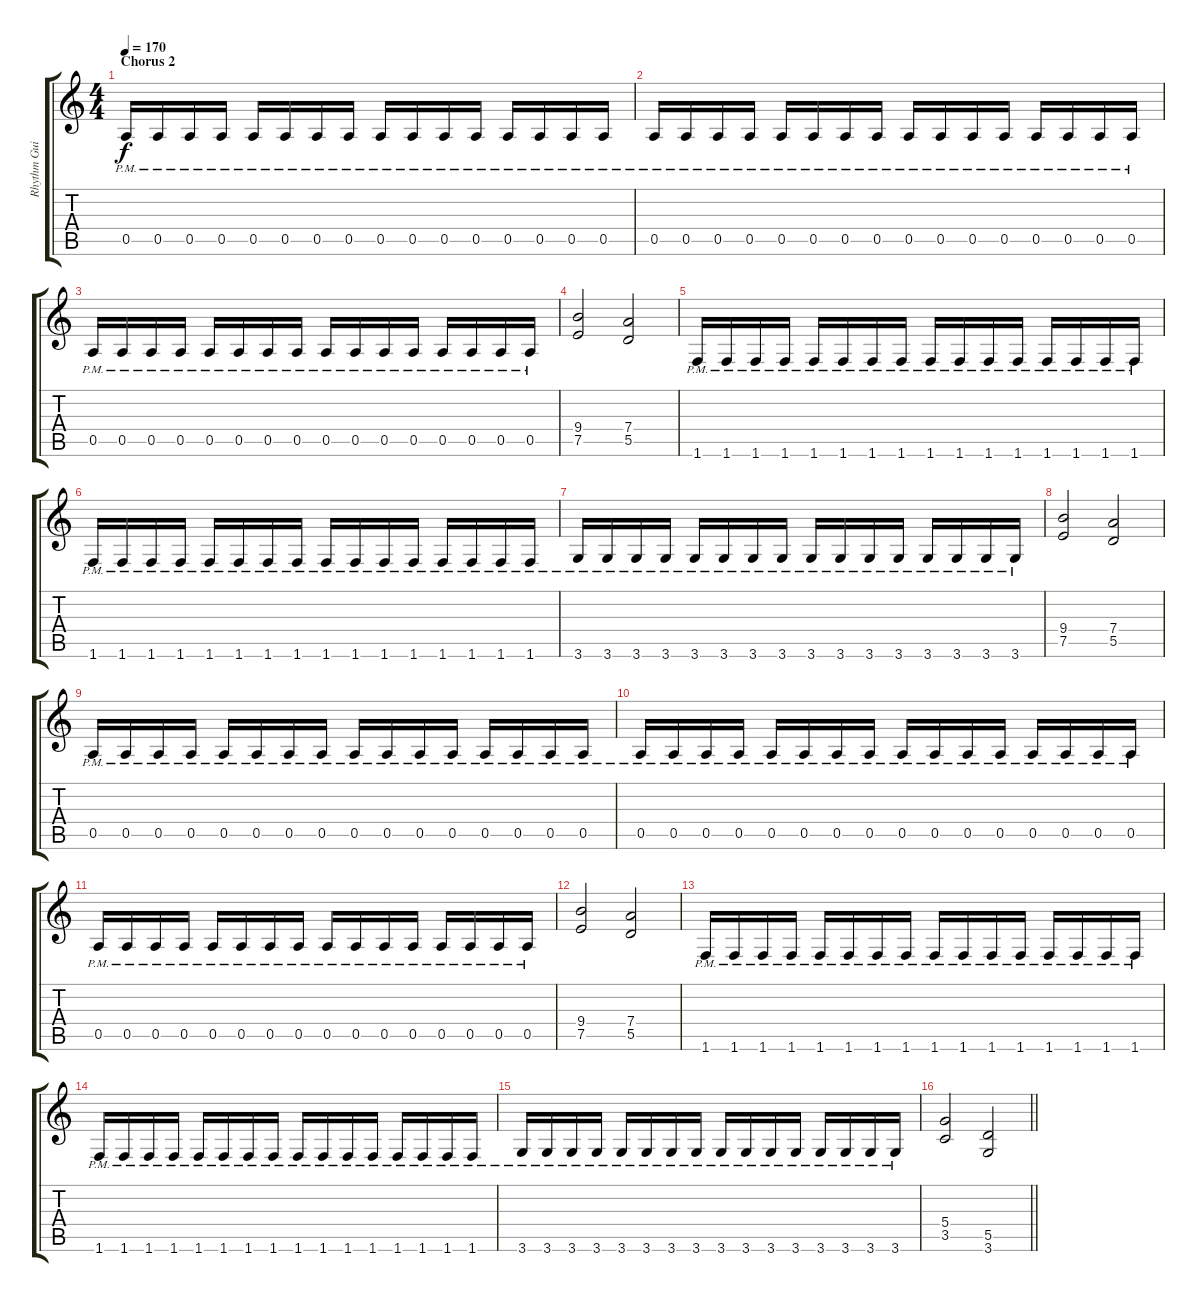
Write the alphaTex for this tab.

\track ("Rhythm Guitar 2: Tapani Kangas" "Rhythm Gui") {instrument distortionguitar}
\staff {score tabs}
\tuning (E4 B3 G3 D3 A2 E2) {hide}
\ts (4 4)
\section ("" "Chorus 2")
\tempo 170
\clef g2
\ks aminor
0.5{pm}.16{dy f} 0.5{pm}.16 0.5{pm}.16 0.5{pm}.16 0.5{pm}.16 0.5{pm}.16 0.5{pm}.16 0.5{pm}.16 0.5{pm}.16 0.5{pm}.16 0.5{pm}.16 0.5{pm}.16 0.5{pm}.16 0.5{pm}.16 0.5{pm}.16 0.5{pm}.16 |
0.5{pm}.16 0.5{pm}.16 0.5{pm}.16 0.5{pm}.16 0.5{pm}.16 0.5{pm}.16 0.5{pm}.16 0.5{pm}.16 0.5{pm}.16 0.5{pm}.16 0.5{pm}.16 0.5{pm}.16 0.5{pm}.16 0.5{pm}.16 0.5{pm}.16 0.5{pm}.16 |
0.5{pm}.16 0.5{pm}.16 0.5{pm}.16 0.5{pm}.16 0.5{pm}.16 0.5{pm}.16 0.5{pm}.16 0.5{pm}.16 0.5{pm}.16 0.5{pm}.16 0.5{pm}.16 0.5{pm}.16 0.5{pm}.16 0.5{pm}.16 0.5{pm}.16 0.5{pm}.16 |
(9.4 7.5).2 (7.4 5.5).2 |
1.6{pm}.16 1.6{pm}.16 1.6{pm}.16 1.6{pm}.16 1.6{pm}.16 1.6{pm}.16 1.6{pm}.16 1.6{pm}.16 1.6{pm}.16 1.6{pm}.16 1.6{pm}.16 1.6{pm}.16 1.6{pm}.16 1.6{pm}.16 1.6{pm}.16 1.6{pm}.16 |
1.6{pm}.16 1.6{pm}.16 1.6{pm}.16 1.6{pm}.16 1.6{pm}.16 1.6{pm}.16 1.6{pm}.16 1.6{pm}.16 1.6{pm}.16 1.6{pm}.16 1.6{pm}.16 1.6{pm}.16 1.6{pm}.16 1.6{pm}.16 1.6{pm}.16 1.6{pm}.16 |
3.6{pm}.16 3.6{pm}.16 3.6{pm}.16 3.6{pm}.16 3.6{pm}.16 3.6{pm}.16 3.6{pm}.16 3.6{pm}.16 3.6{pm}.16 3.6{pm}.16 3.6{pm}.16 3.6{pm}.16 3.6{pm}.16 3.6{pm}.16 3.6{pm}.16 3.6{pm}.16 |
(9.4 7.5).2 (7.4 5.5).2 |
0.5{pm}.16 0.5{pm}.16 0.5{pm}.16 0.5{pm}.16 0.5{pm}.16 0.5{pm}.16 0.5{pm}.16 0.5{pm}.16 0.5{pm}.16 0.5{pm}.16 0.5{pm}.16 0.5{pm}.16 0.5{pm}.16 0.5{pm}.16 0.5{pm}.16 0.5{pm}.16 |
0.5{pm}.16 0.5{pm}.16 0.5{pm}.16 0.5{pm}.16 0.5{pm}.16 0.5{pm}.16 0.5{pm}.16 0.5{pm}.16 0.5{pm}.16 0.5{pm}.16 0.5{pm}.16 0.5{pm}.16 0.5{pm}.16 0.5{pm}.16 0.5{pm}.16 0.5{pm}.16 |
0.5{pm}.16 0.5{pm}.16 0.5{pm}.16 0.5{pm}.16 0.5{pm}.16 0.5{pm}.16 0.5{pm}.16 0.5{pm}.16 0.5{pm}.16 0.5{pm}.16 0.5{pm}.16 0.5{pm}.16 0.5{pm}.16 0.5{pm}.16 0.5{pm}.16 0.5{pm}.16 |
(9.4 7.5).2 (7.4 5.5).2 |
1.6{pm}.16 1.6{pm}.16 1.6{pm}.16 1.6{pm}.16 1.6{pm}.16 1.6{pm}.16 1.6{pm}.16 1.6{pm}.16 1.6{pm}.16 1.6{pm}.16 1.6{pm}.16 1.6{pm}.16 1.6{pm}.16 1.6{pm}.16 1.6{pm}.16 1.6{pm}.16 |
1.6{pm}.16 1.6{pm}.16 1.6{pm}.16 1.6{pm}.16 1.6{pm}.16 1.6{pm}.16 1.6{pm}.16 1.6{pm}.16 1.6{pm}.16 1.6{pm}.16 1.6{pm}.16 1.6{pm}.16 1.6{pm}.16 1.6{pm}.16 1.6{pm}.16 1.6{pm}.16 |
3.6{pm}.16 3.6{pm}.16 3.6{pm}.16 3.6{pm}.16 3.6{pm}.16 3.6{pm}.16 3.6{pm}.16 3.6{pm}.16 3.6{pm}.16 3.6{pm}.16 3.6{pm}.16 3.6{pm}.16 3.6{pm}.16 3.6{pm}.16 3.6{pm}.16 3.6{pm}.16 |
\barLineRight lightlight
(5.4 3.5).2 (5.5 3.6).2
